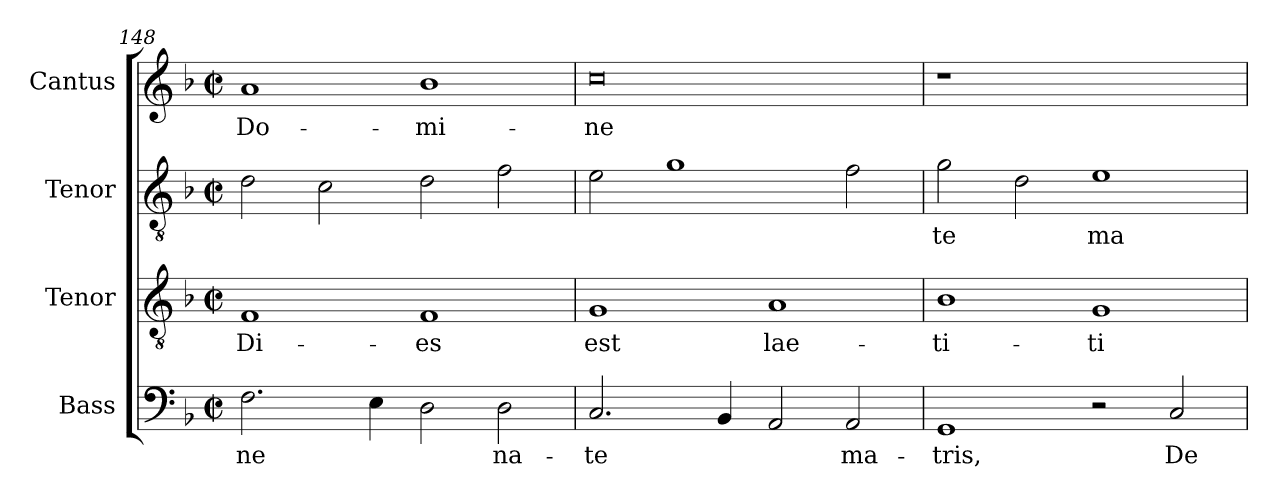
**kern	**text	**kern	**text	**kern	**text	**kern	**text
*part4	*part4	*part3	*part3	*part2	*part2	*part1	*part1
*staff4	*staff4	*staff3	*staff3	*staff2	*staff2	*staff1	*staff1
*I"Bass	*	*I"Tenor	*	*I"Tenor	*	*I"Cantus	*
*	*	*I'Tenor	*	*	*	*	*
*clefF4	*	*clefGv2	*	*clefGv2	*	*clefG2	*
*	*	*ITrd7c12	*	*ITrd7c12	*	*	*
*k[b-]	*	*k[b-]	*	*k[b-]	*	*k[b-]	*
*F:	*	*F:	*	*F:	*	*F:	*
*M2/2	*	*M2/2	*	*M2/2	*	*M2/2	*
*met(c|)	*	*met(c|)	*	*met(c|)	*	*met(c|)	*
=148	=148	=148	=148	=148	=148	=148	=148
!	!LO:LY:b:color=#000000	!	!	!	!	!	!
!	!	!	!LO:LY:b:color=#000000	!	!	!	!
!	!	!	!	!	!	!	!LO:LY:b:color=#000000
2.Fi\	-ne	1FFi	Di-	2Di\	.	1ai	Do-
.	.	.	.	2Ci\	.	.	.
4Ei\	.	.	.	.	.	.	.
!	!	!	!LO:LY:b:color=#000000	!	!	!	!
!	!	!	!	!	!	!	!LO:LY:b:color=#000000
2Di\	.	1FFi	-es	2Di\	.	1b-i	-mi-
!	!LO:LY:b:color=#000000	!	!	!	!	!	!
2Di\	na-	.	.	2Fi\	.	.	.
=149	=149	=149	=149	=149	=149	=149	=149
!	!LO:LY:b:color=#000000	!	!	!	!	!	!
!	!	!	!LO:LY:b:color=#000000	!	!	!	!
!	!	!	!	!	!	!	!LO:LY:b:color=#000000
2.Ci/	-te	1GGi	est	2Ei\	.	0cci	-ne
.	.	.	.	1Gi	.	.	.
4BB-i/	.	.	.	.	.	.	.
!	!	!	!LO:LY:b:color=#000000	!	!	!	!
2AAi/	.	1AAi	lae-	.	.	.	.
!	!LO:LY:b:color=#000000	!	!	!	!	!	!
2AAi/	ma-	.	.	2Fi\	.	.	.
=150	=150	=150	=150	=150	=150	=150	=150
!	!LO:LY:b:color=#000000	!	!	!	!	!	!
!	!	!	!LO:LY:b:color=#000000	!	!	!	!
!	!	!	!	!	!LO:LY:b:color=#000000	!LO:N:vis=1	!
1GGi	-tris,	1BB-i	-ti-	2Gi\	-te	1r	.
.	.	.	.	2Di\	.	.	.
!	!	!	!LO:LY:b:color=#000000	!	!	!	!
!	!	!	!	!	!LO:LY:b:color=#000000	!	!
2r	.	1GGi	-ti-	1Ei	ma-	1ryy	.
!	!LO:LY:b:color=#000000	!	!	!	!	!	!
2Ci/	De-	.	.	.	.	.	.
=	=	=	=	=	=	=	=
*-	*-	*-	*-	*-	*-	*-	*-
